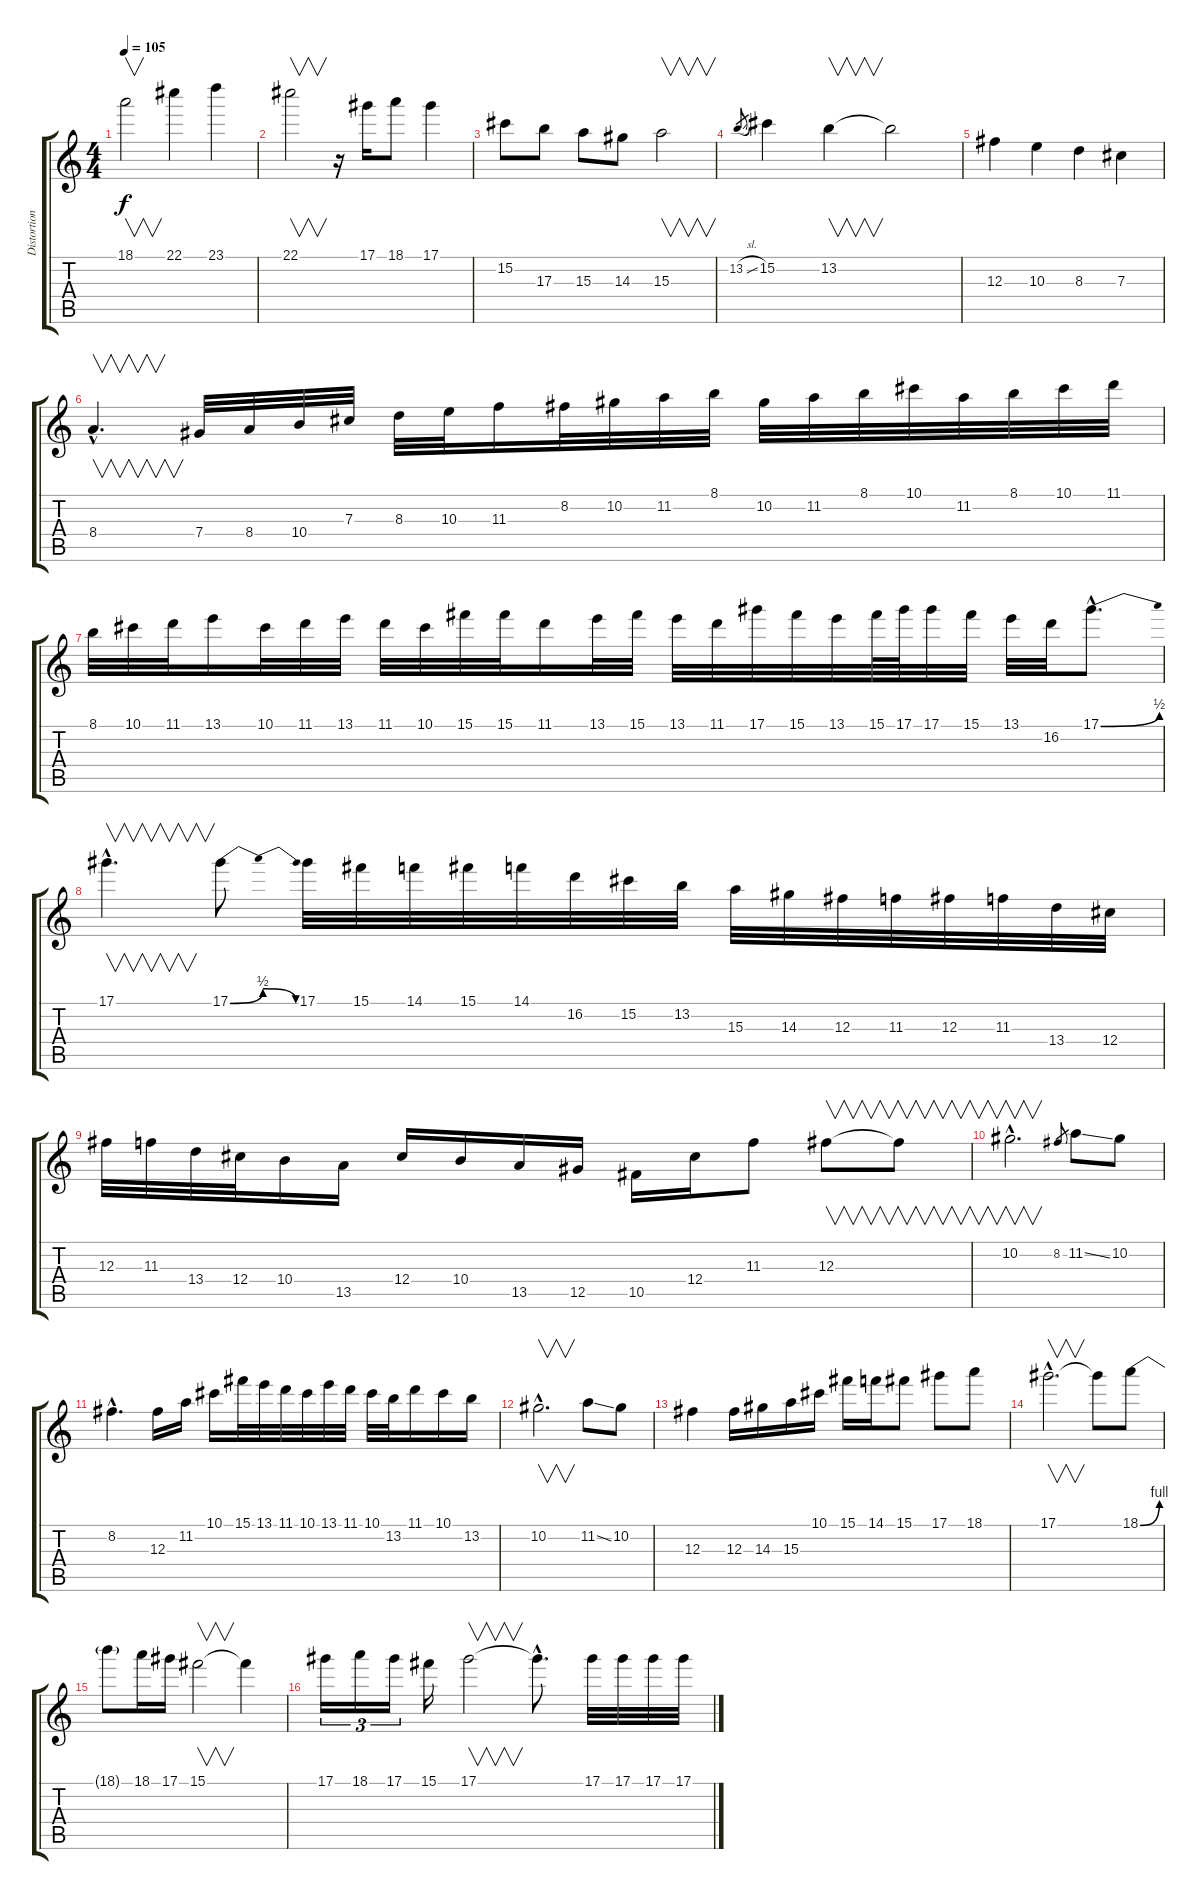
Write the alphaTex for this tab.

\track ("Distortion Lead" "Distortion") {instrument overdrivenguitar}
\staff {score tabs}
\tuning (Eb4 Bb3 Gb3 Db3 Ab2 Eb2) {hide}
\ts (4 4)
\tempo 105
\clef g2
\ks c
18.1.2{v dy f} 22.1.4 23.1.4 |
22.1.2{v} r.16 17.1.16 18.1.8 17.1.4 |
15.2.8 17.3.8 15.3.8 14.3.8 15.3.2{v} |
13.2{sl}.8{gr} 15.2.4 13.2.4{v} 13.2{t}.2 |
12.3.4 10.3.4 8.3.4 7.3.4 |
8.4{hac}.4{v d} 7.4.32 8.4.32 10.4.32 7.3.32 8.3.32 10.3.32 11.3.16 8.2.32 10.2.32 11.2.32 8.1.32 10.2.32 11.2.32 8.1.32 10.1.32 11.2.32 8.1.32 10.1.32 11.1.32 |
8.1.32 10.1.32 11.1.32 13.1.16 10.1.32 11.1.32 13.1.32 11.1.32 10.1.32 15.1.32 15.1.32 11.1.16 13.1.32 15.1.32 13.1.32 11.1.32 17.1.32 15.1.32 13.1.32 15.1.64 17.1.64 17.1.32 15.1.32 13.1.32 16.2.32 17.1{be (bend 0 0 60 2) hac}.8{d} |
17.1{hac}.4{v d} 17.1{be (bendrelease 0 0 15 2 15 2 60 0)}.8 17.1.32 15.1.32 14.1.32 15.1.32 14.1.32 16.2.32 15.2.32 13.2.32 15.3.32 14.3.32 12.3.32 11.3.32 12.3.32 11.3.32 13.4.32 12.4.32 |
12.3.32 11.3.32 13.4.32 12.4.32 10.4.16 13.5.16 12.4.16 10.4.16 13.5.16 12.5.16 10.5.16 12.4.16 11.3.8 12.3.8{v} 12.3{t}.8{v} |
10.2{hac}.2{v d} 8.2.8{gr} 11.2{ss}.8 10.2.8 |
8.2{hac}.4{d} 12.3.16 11.2.16 10.1.16 15.1.32 13.1.32 11.1.32 10.1.32 13.1.32 11.1.32 10.1.32 13.2.32 11.1.16 10.1.16 13.2.16 |
10.2{hac}.2{v d} 11.2{ss}.8 10.2.8 |
12.3.4 12.3.16 14.3.16 15.3.16 10.1.16 15.1.16 14.1.16 15.1.8 17.1.8 18.1.8 |
17.1{hac}.2{v d} 17.1{t}.8 18.1{be (bend 0 0 60 4)}.8 |
18.1{t}.8 18.1.16 17.1.16 15.1.2{v} 15.1{t}.4 |
17.1.16{tu (3 2)} 18.1.16{tu (3 2)} 17.1.16{tu (3 2)} 15.1.16 17.1.2{v} 17.1{hac t}.8{d} 17.1.32 17.1.32 17.1.32 17.1.32
